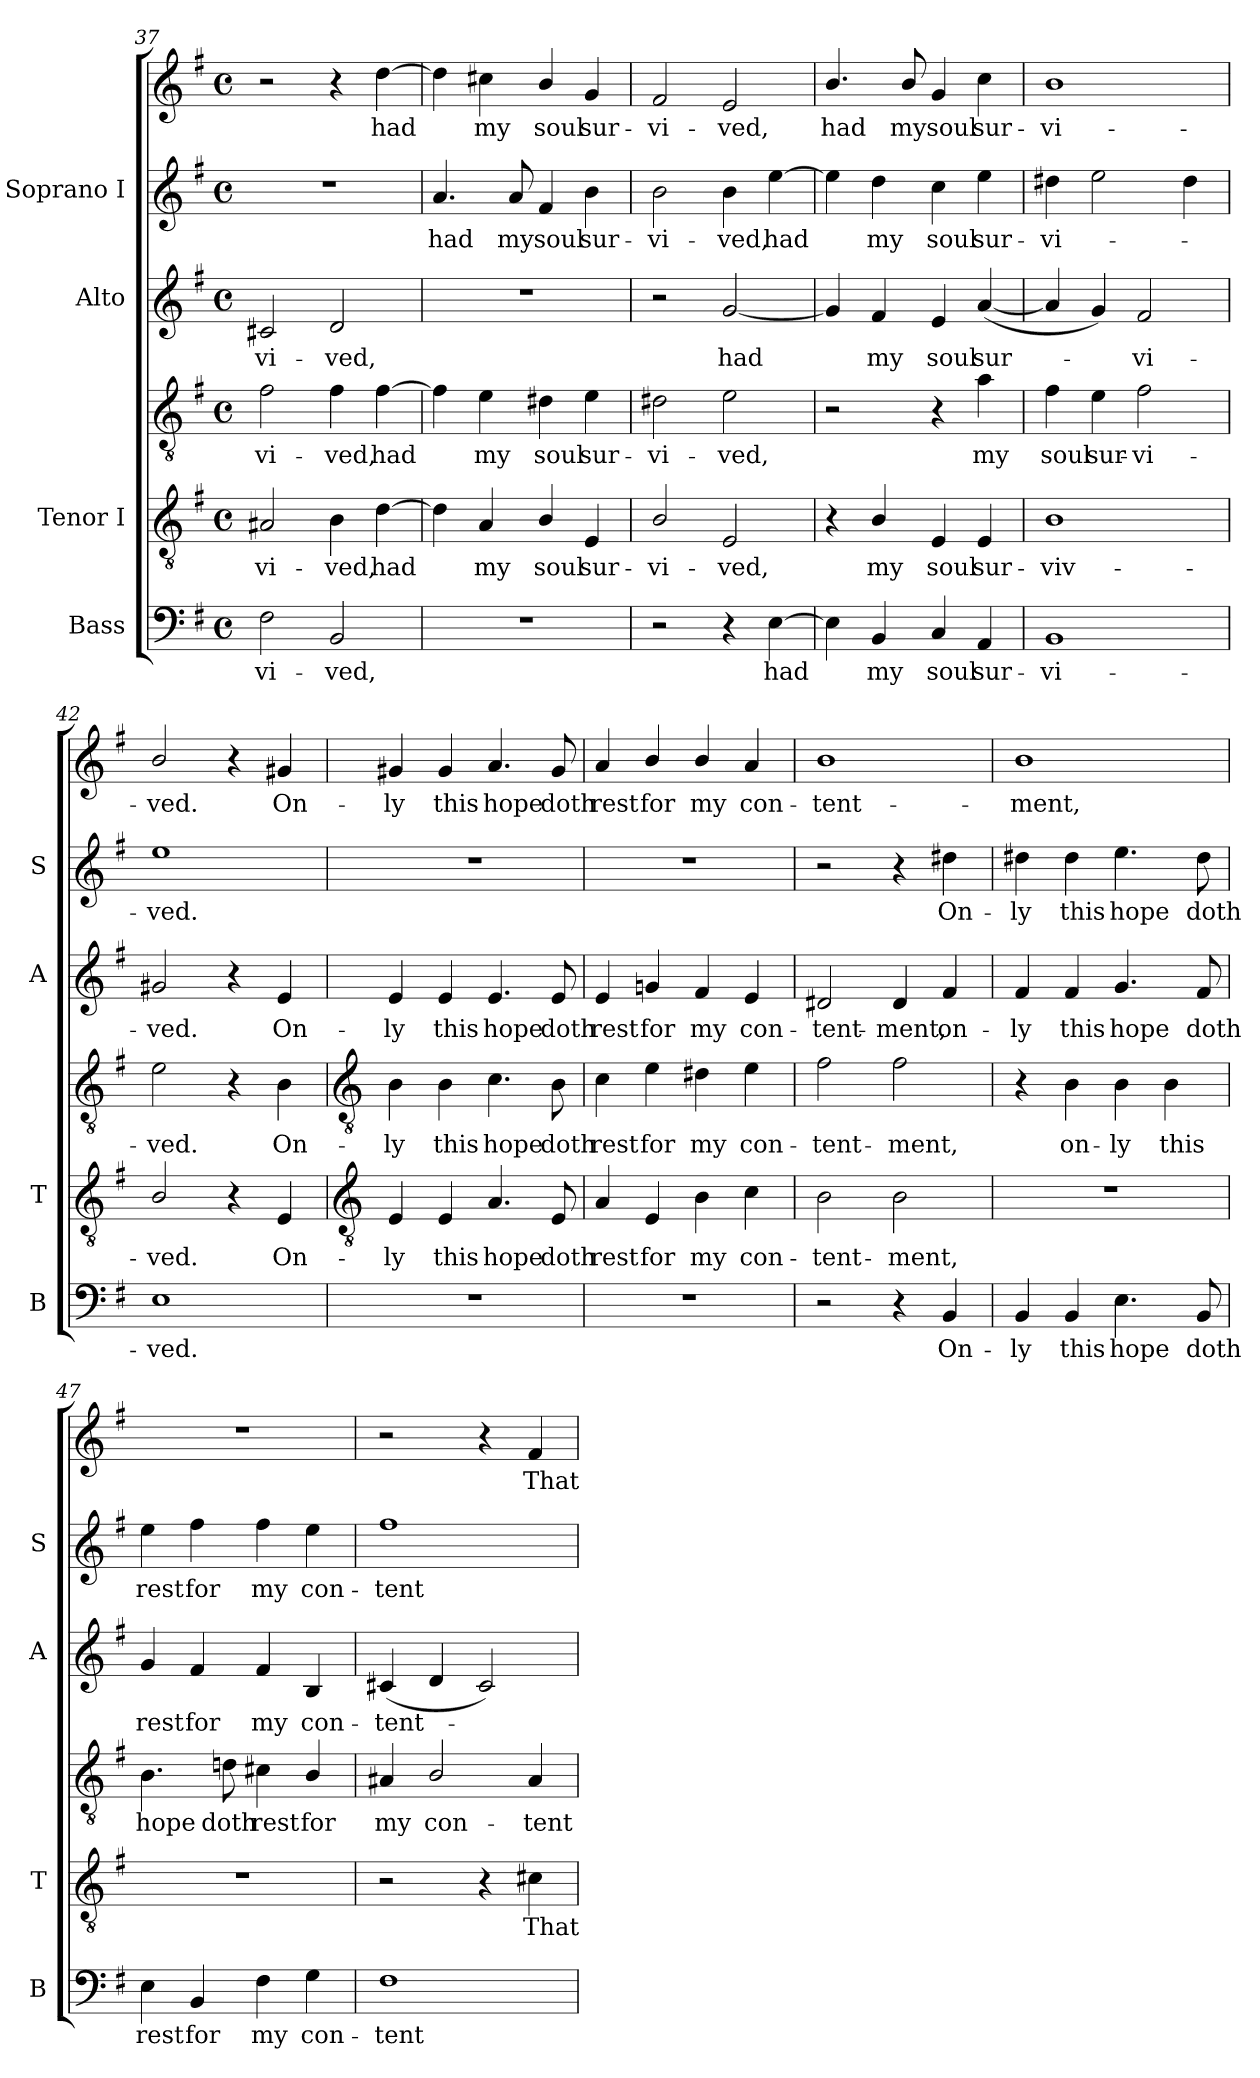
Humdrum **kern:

**kern	**text	**kern	**text	**kern	**text	**kern	**text	**kern	**text	**kern	**text
*part4	*part4	*part3	*part3	*part3	*part3	*part2	*part2	*part1	*part1	*part1	*part1
*staff6	*staff6	*staff5	*staff5	*staff4	*staff4	*staff3	*staff3	*staff2	*staff2	*staff1	*staff1
*I"Bass	*	*I"Tenor I	*	*	*	*I"Alto	*	*I"Soprano I	*	*	*
*I'B	*	*I'T	*	*	*	*I'A	*	*I'S	*	*	*
*clefF4	*	*clefGv2	*	*clefGv2	*	*clefG2	*	*clefG2	*	*clefG2	*
*k[f#]	*	*k[f#]	*	*k[f#]	*	*k[f#]	*	*k[f#]	*	*k[f#]	*
*G:	*	*G:	*	*G:	*	*G:	*	*G:	*	*G:	*
*M4/4	*	*M4/4	*	*M4/4	*	*M4/4	*	*M4/4	*	*M4/4	*
*met(c)	*	*met(c)	*	*met(c)	*	*met(c)	*	*met(c)	*	*met(c)	*
=37	=37	=37	=37	=37	=37	=37	=37	=37	=37	=37	=37
!	!LO:LY:b	!	!LO:LY:b	!	!LO:LY:b	!	!LO:LY:b	!	!	!	!
2F#	-vi-	2A#X	vi-	2f#	-vi-	2c#X	-vi-	1r	.	2r	.
!	!LO:LY:b	!	!LO:LY:b	!	!LO:LY:b	!	!LO:LY:b	!	!	!	!
2BB	-ved,	4B	-ved,	4f#	-ved,	2d	-ved,	.	.	4r	.
!	!	!	!LO:LY:b	!	!LO:LY:b	!	!	!	!	!	!LO:LY:b
.	.	[4d	had	[4f#	had	.	.	.	.	[4dd	had
=38	=38	=38	=38	=38	=38	=38	=38	=38	=38	=38	=38
!	!	!	!	!	!	!	!	!	!LO:LY:b	!	!
1r	.	4d]	.	4f#]	.	1r	.	4.a	-had	4dd]	.
!	!	!	!LO:LY:b	!	!LO:LY:b	!	!	!	!	!	!LO:LY:b
.	.	4A	-my	4e	my	.	.	.	.	4cc#X	my
!	!	!	!	!	!	!	!	!	!LO:LY:b	!	!
.	.	.	.	.	.	.	.	8a	my	.	.
!	!	!	!LO:LY:b	!	!LO:LY:b	!	!	!	!LO:LY:b	!	!LO:LY:b
.	.	4B/	soul	4d#X	soul	.	.	4f#	soul	4b/	soul
!	!	!	!LO:LY:b	!	!LO:LY:b	!	!	!	!LO:LY:b	!	!LO:LY:b
.	.	4E	sur-	4e	sur-	.	.	4b	sur-	4g	sur-
=39	=39	=39	=39	=39	=39	=39	=39	=39	=39	=39	=39
!	!	!	!LO:LY:b	!	!LO:LY:b	!	!	!	!LO:LY:b	!	!LO:LY:b
2r	.	2B/	vi-	2d#X	-vi-	2r	.	2b	vi-	2f#	-vi-
!	!	!	!LO:LY:b	!	!LO:LY:b	!	!LO:LY:b	!	!LO:LY:b	!	!LO:LY:b
4r	.	2E	-ved,	2e	-ved,	[2g	had	4b	-ved,	2e	-ved,
!	!LO:LY:b	!	!	!	!	!	!	!	!LO:LY:b	!	!
[4E	had	.	.	.	.	.	.	[4ee	had	.	.
=40	=40	=40	=40	=40	=40	=40	=40	=40	=40	=40	=40
!	!	!	!	!	!	!	!	!	!	!	!LO:LY:b
4E]	.	4r	.	2r	.	4g]	.	4ee]	.	4.b/	had
!	!LO:LY:b	!	!LO:LY:b	!	!	!	!LO:LY:b	!	!LO:LY:b	!	!
4BB	my	4B/	my	.	.	4f#	my	4dd	-my	.	.
!	!	!	!	!	!	!	!	!	!	!	!LO:LY:b
.	.	.	.	.	.	.	.	.	.	8b/	my
!	!LO:LY:b	!	!LO:LY:b	!	!	!	!LO:LY:b	!	!LO:LY:b	!	!LO:LY:b
4C	soul	4E	soul	4r	.	4e	soul	4cc	soul	4g	soul
!	!LO:LY:b	!	!LO:LY:b	!	!LO:LY:b	!	!LO:LY:b	!	!LO:LY:b	!	!LO:LY:b
4AA	sur-	4E	sur-	4a	my	(<[4a	sur-	4ee	sur-	4cc	sur-
=41	=41	=41	=41	=41	=41	=41	=41	=41	=41	=41	=41
!	!LO:LY:b	!	!LO:LY:b	!	!LO:LY:b	!	!	!	!LO:LY:b	!	!LO:LY:b
1BB	-vi-	1B	-viv-	4f#	-soul	4a]	.	4dd#X	-vi-	1b	-vi-
!	!	!	!	!	!LO:LY:b	!	!	!	!	!	!
.	.	.	.	4e	sur-	4g)	.	2ee	.	.	.
!	!	!	!	!	!LO:LY:b	!	!LO:LY:b	!	!	!	!
.	.	.	.	2f#	-vi-	2f#	vi-	.	.	.	.
.	.	.	.	.	.	.	.	4dd#	.	.	.
=42	=42	=42	=42	=42	=42	=42	=42	=42	=42	=42	=42
!	!LO:LY:b	!	!LO:LY:b	!	!LO:LY:b	!	!LO:LY:b	!	!LO:LY:b	!	!LO:LY:b
1E	-ved.	2B/	-ved.	2e	-ved.	2g#X	-ved.	1ee	-ved.	2b/	ved.
.	.	4r	.	4r	.	4r	.	.	.	4r	.
!	!	!	!LO:LY:b	!	!LO:LY:b	!	!LO:LY:b	!	!	!	!LO:LY:b
.	.	4E	On-	4B	On-	4e	On-	.	.	4g#X	On-
!!LO:LB:g=z
=43	=43	=43	=43	=43	=43	=43	=43	=43	=43	=43	=43
*	*	*clefGv2	*	*clefGv2	*	*	*	*	*	*	*
!	!	!	!LO:LY:b	!	!LO:LY:b	!	!LO:LY:b	!	!	!	!LO:LY:b
1r	.	4E	ly	4B	-ly	4e	-ly	1r	.	4g#X	ly
!	!	!	!LO:LY:b	!	!LO:LY:b	!	!LO:LY:b	!	!	!	!LO:LY:b
.	.	4E	this	4B	this	4e	this	.	.	4g#	this
!	!	!	!LO:LY:b	!	!LO:LY:b	!	!LO:LY:b	!	!	!	!LO:LY:b
.	.	4.A	hope	4.c	hope	4.e	hope	.	.	4.a	hope
!	!	!	!LO:LY:b	!	!LO:LY:b	!	!LO:LY:b	!	!	!	!LO:LY:b
.	.	8E	doth	8B	doth	8e	doth	.	.	8g#	doth
=44	=44	=44	=44	=44	=44	=44	=44	=44	=44	=44	=44
!	!	!	!LO:LY:b	!	!LO:LY:b	!	!LO:LY:b	!	!	!	!LO:LY:b
1r	.	4A	-rest	4c	rest	4e	rest	1r	.	4a	rest
!	!	!	!LO:LY:b	!	!LO:LY:b	!	!LO:LY:b	!	!	!	!LO:LY:b
.	.	4E	for	4e	for	4gn	for	.	.	4b/	for
!	!	!	!LO:LY:b	!	!LO:LY:b	!	!LO:LY:b	!	!	!	!LO:LY:b
.	.	4B	my	4d#X	my	4f#	my	.	.	4b/	my
!	!	!	!LO:LY:b	!	!LO:LY:b	!	!LO:LY:b	!	!	!	!LO:LY:b
.	.	4c	con-	4e	con-	4e	con-	.	.	4a	con-
=45	=45	=45	=45	=45	=45	=45	=45	=45	=45	=45	=45
!	!	!	!LO:LY:b	!	!LO:LY:b	!	!LO:LY:b	!	!	!	!LO:LY:b
2r	.	2B	tent-	2f#	-tent-	2d#X	-tent-	2r	.	1b	-tent-
!	!	!	!LO:LY:b	!	!LO:LY:b	!	!LO:LY:b	!	!	!	!
4r	.	2B	-ment,	2f#	-ment,	4d#	-ment,	4r	.	.	.
!	!LO:LY:b	!	!	!	!	!	!LO:LY:b	!	!LO:LY:b	!	!
4BB	On-	.	.	.	.	4f#	on-	4dd#X	-On-	.	.
=46	=46	=46	=46	=46	=46	=46	=46	=46	=46	=46	=46
!	!LO:LY:b	!	!	!	!	!	!LO:LY:b	!	!LO:LY:b	!	!LO:LY:b
4BB	-ly	1r	.	4r	.	4f#	-ly	4dd#X	ly	1b	-ment,
!	!LO:LY:b	!	!	!	!LO:LY:b	!	!LO:LY:b	!	!LO:LY:b	!	!
4BB	this	.	.	4B	on-	4f#	this	4dd#	this	.	.
!	!LO:LY:b	!	!	!	!LO:LY:b	!	!LO:LY:b	!	!LO:LY:b	!	!
4.E	hope	.	.	4B	-ly	4.g	hope	4.ee	hope	.	.
!	!	!	!	!	!LO:LY:b	!	!	!	!	!	!
.	.	.	.	4B	this	.	.	.	.	.	.
!	!LO:LY:b	!	!	!	!	!	!LO:LY:b	!	!LO:LY:b	!	!
8BB	doth	.	.	.	.	8f#	doth	8dd#	doth	.	.
=47	=47	=47	=47	=47	=47	=47	=47	=47	=47	=47	=47
!	!LO:LY:b	!	!	!	!LO:LY:b	!	!LO:LY:b	!	!LO:LY:b	!	!
4E	rest	1r	.	4.B	hope	4g	rest	4ee	rest	1r	.
!	!LO:LY:b	!	!	!	!	!	!LO:LY:b	!	!LO:LY:b	!	!
4BB	for	.	.	.	.	4f#	for	4ff#	for	.	.
!	!	!	!	!	!LO:LY:b	!	!	!	!	!	!
.	.	.	.	8dn	doth	.	.	.	.	.	.
!	!LO:LY:b	!	!	!	!LO:LY:b	!	!LO:LY:b	!	!LO:LY:b	!	!
4F#	my	.	.	4c#X	rest	4f#	my	4ff#	my	.	.
!	!LO:LY:b	!	!	!	!LO:LY:b	!	!LO:LY:b	!	!LO:LY:b	!	!
4G	con-	.	.	4B/	for	4B	con-	4ee	con-	.	.
=48	=48	=48	=48	=48	=48	=48	=48	=48	=48	=48	=48
!	!LO:LY:b	!	!	!	!LO:LY:b	!	!LO:LY:b	!	!LO:LY:b	!	!
1F#	-tent-	2r	.	4A#X	my	(<4c#X	-tent-	1ff#	tent-	2r	.
!	!	!	!	!	!LO:LY:b	!	!	!	!	!	!
.	.	.	.	2B/	con-	4d	.	.	.	.	.
.	.	4r	.	.	.	2c#)	.	.	.	4r	.
!	!	!	!LO:LY:b	!	!LO:LY:b	!	!	!	!	!	!LO:LY:b
.	.	4c#X	-That	4A#	-tent-	.	.	.	.	4f#	-That
=	=	=	=	=	=	=	=	=	=	=	=
*-	*-	*-	*-	*-	*-	*-	*-	*-	*-	*-	*-
